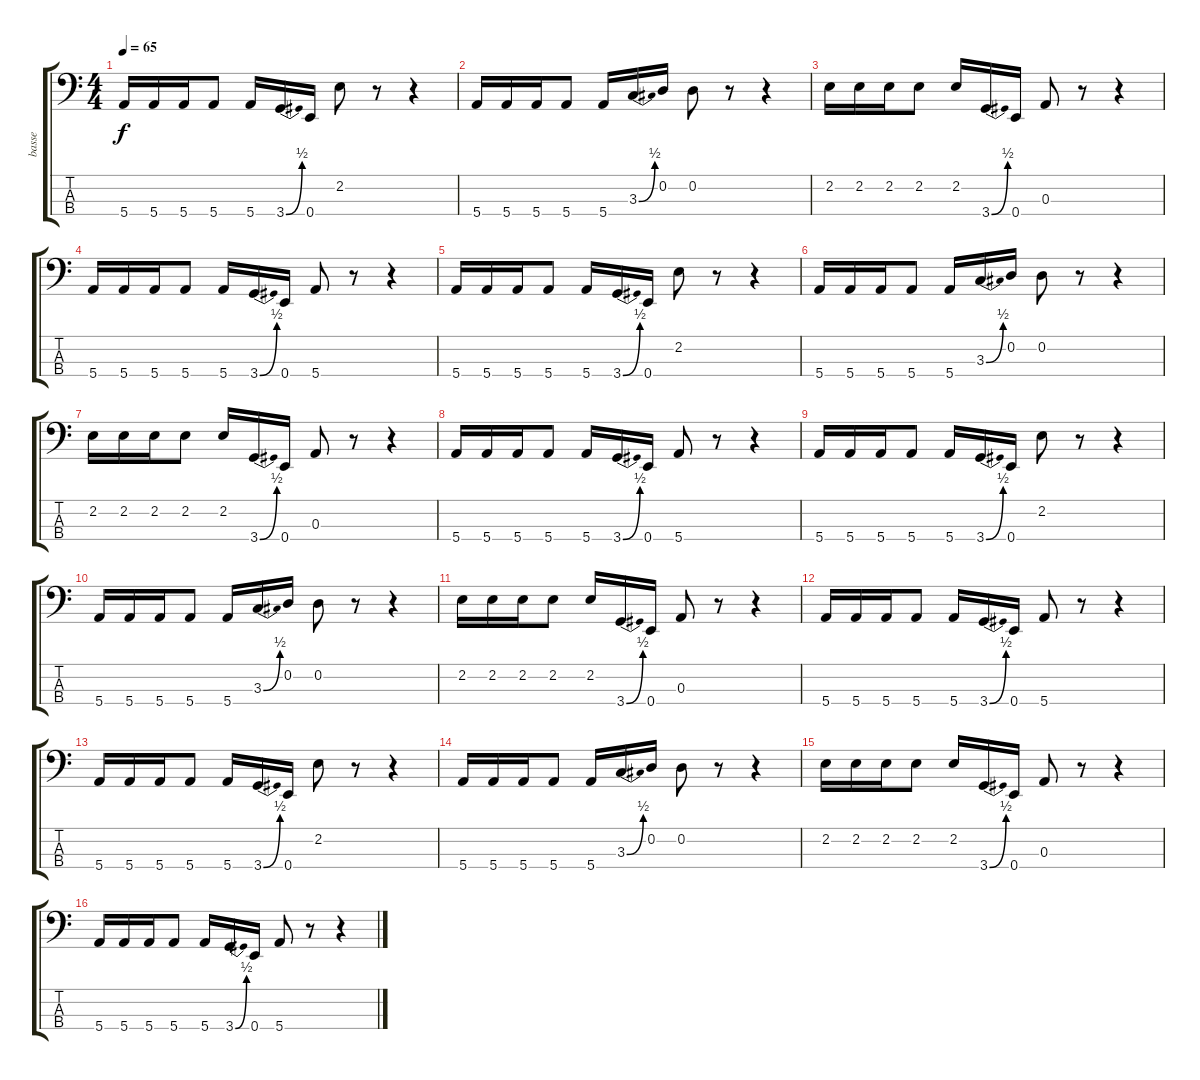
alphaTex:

\track ("basse" "basse") {instrument electricbassfinger}
\staff {score tabs}
\tuning (G2 D2 A1 E1) {hide}
\ts (4 4)
\tempo 65
\clef f4
\ks c
5.4.16{dy f} 5.4.16 5.4.16 5.4.8 5.4.16 3.4{be (bend 0 0 60 2)}.16 0.4.16 2.2.8 r.8 r.4 |
5.4.16 5.4.16 5.4.16 5.4.8 5.4.16 3.3{be (bend 0 0 60 2)}.16 0.2.16 0.2.8 r.8 r.4 |
2.2.16 2.2.16 2.2.16 2.2.8 2.2.16 3.4{be (bend 0 0 60 2)}.16 0.4.16 0.3.8 r.8 r.4 |
5.4.16 5.4.16 5.4.16 5.4.8 5.4.16 3.4{be (bend 0 0 60 2)}.16 0.4.16 5.4.8 r.8 r.4 |
5.4.16 5.4.16 5.4.16 5.4.8 5.4.16 3.4{be (bend 0 0 60 2)}.16 0.4.16 2.2.8 r.8 r.4 |
5.4.16 5.4.16 5.4.16 5.4.8 5.4.16 3.3{be (bend 0 0 60 2)}.16 0.2.16 0.2.8 r.8 r.4 |
2.2.16 2.2.16 2.2.16 2.2.8 2.2.16 3.4{be (bend 0 0 60 2)}.16 0.4.16 0.3.8 r.8 r.4 |
5.4.16 5.4.16 5.4.16 5.4.8 5.4.16 3.4{be (bend 0 0 60 2)}.16 0.4.16 5.4.8 r.8 r.4 |
5.4.16 5.4.16 5.4.16 5.4.8 5.4.16 3.4{be (bend 0 0 60 2)}.16 0.4.16 2.2.8 r.8 r.4 |
5.4.16 5.4.16 5.4.16 5.4.8 5.4.16 3.3{be (bend 0 0 60 2)}.16 0.2.16 0.2.8 r.8 r.4 |
2.2.16 2.2.16 2.2.16 2.2.8 2.2.16 3.4{be (bend 0 0 60 2)}.16 0.4.16 0.3.8 r.8 r.4 |
5.4.16 5.4.16 5.4.16 5.4.8 5.4.16 3.4{be (bend 0 0 60 2)}.16 0.4.16 5.4.8 r.8 r.4 |
5.4.16 5.4.16 5.4.16 5.4.8 5.4.16 3.4{be (bend 0 0 60 2)}.16 0.4.16 2.2.8 r.8 r.4 |
5.4.16 5.4.16 5.4.16 5.4.8 5.4.16 3.3{be (bend 0 0 60 2)}.16 0.2.16 0.2.8 r.8 r.4 |
2.2.16 2.2.16 2.2.16 2.2.8 2.2.16 3.4{be (bend 0 0 60 2)}.16 0.4.16 0.3.8 r.8 r.4 |
5.4.16 5.4.16 5.4.16 5.4.8 5.4.16 3.4{be (bend 0 0 60 2)}.16 0.4.16 5.4.8 r.8 r.4
